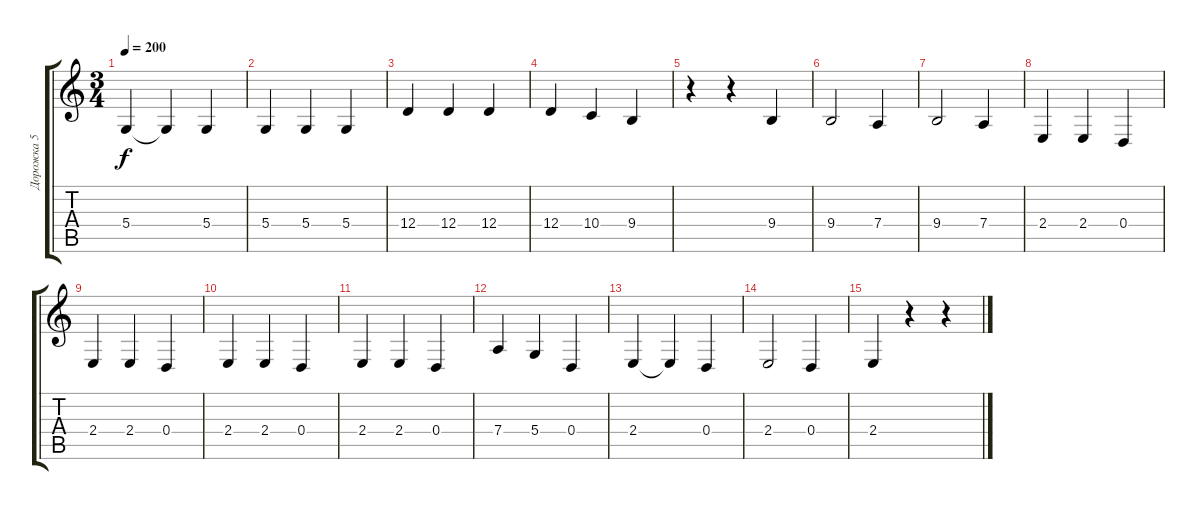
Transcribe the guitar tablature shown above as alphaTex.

\track ("Дорожка 5" "Дорожка 5") {instrument tuba}
\staff {score tabs}
\tuning (E4 B3 G3 D3 A2 E2) {hide}
\ts (3 4)
\tempo 200
\clef g2
\ks c
5.4.4{dy f} 5.4{t}.4 5.4.4 |
5.4.4 5.4.4 5.4.4 |
12.4.4 12.4.4 12.4.4 |
12.4.4 10.4.4 9.4.4 |
r.4 r.4 9.4.4 |
9.4.2 7.4.4 |
9.4.2 7.4.4 |
2.4.4 2.4.4 0.4.4 |
2.4.4 2.4.4 0.4.4 |
2.4.4 2.4.4 0.4.4 |
2.4.4 2.4.4 0.4.4 |
7.4.4 5.4.4 0.4.4 |
2.4.4 2.4{t}.4 0.4.4 |
2.4.2 0.4.4 |
2.4.4 r.4 r.4
